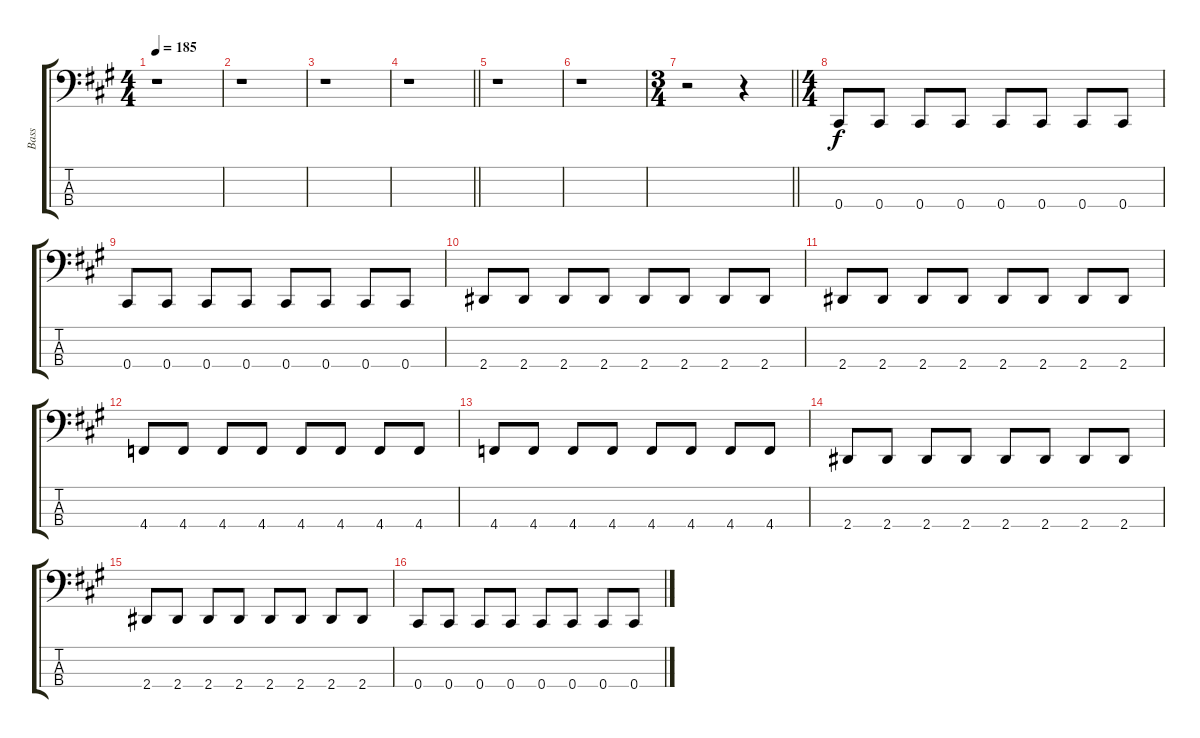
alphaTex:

\track ("Bass" "Bass") {instrument electricbasspick}
\staff {score tabs}
\tuning (Gb2 Db2 Ab1 Db1) {hide}
\ts (4 4)
\tempo 185
\clef f4
\ks f#minor
r.1{dy f} |
r.1 |
r.1 |
\barLineRight lightlight
r.1 |
r.1 |
r.1 |
\ts (3 4)
\barLineRight lightlight
r.2 r.4 |
\ts (4 4)
0.4.8 0.4.8 0.4.8 0.4.8 0.4.8 0.4.8 0.4.8 0.4.8 |
0.4.8 0.4.8 0.4.8 0.4.8 0.4.8 0.4.8 0.4.8 0.4.8 |
2.4.8 2.4.8 2.4.8 2.4.8 2.4.8 2.4.8 2.4.8 2.4.8 |
2.4.8 2.4.8 2.4.8 2.4.8 2.4.8 2.4.8 2.4.8 2.4.8 |
4.4.8 4.4.8 4.4.8 4.4.8 4.4.8 4.4.8 4.4.8 4.4.8 |
4.4.8 4.4.8 4.4.8 4.4.8 4.4.8 4.4.8 4.4.8 4.4.8 |
2.4.8 2.4.8 2.4.8 2.4.8 2.4.8 2.4.8 2.4.8 2.4.8 |
2.4.8 2.4.8 2.4.8 2.4.8 2.4.8 2.4.8 2.4.8 2.4.8 |
0.4.8 0.4.8 0.4.8 0.4.8 0.4.8 0.4.8 0.4.8 0.4.8
